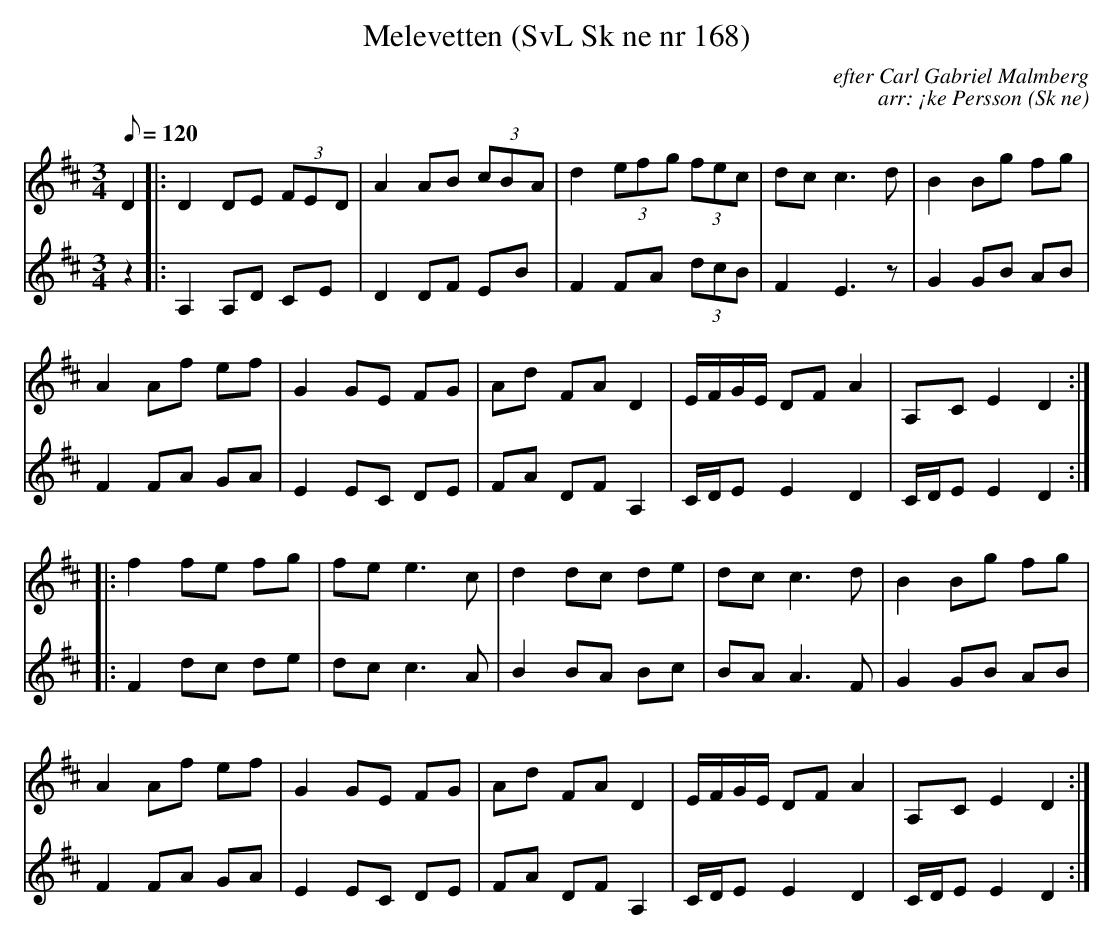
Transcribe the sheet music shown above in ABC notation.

X:1
T:Melevetten (SvL Sk ne nr 168)
C:efter Carl Gabriel Malmberg
C:arr: ¡ke Persson
M:3/4
L:1/8
O:Sk ne
Q:120
K:D
V:1
D2 |: D2 DE (3FED | A2 AB (3cBA | d2 (3efg (3fec | dc c3 d | B2 Bg fg |
 A2 Af ef | G2 GE FG | Ad FA D2 | E/2F/2G/2E/2 DF A2 | A,C E2 D2 ::
f2 fe fg | fe e3 c | d2 dc de | dc c3 d | B2 Bg fg |
 A2 Af ef | G2 GE FG | Ad FA D2 | E/2F/2G/2E/2 DF A2 | A,C E2 D2 :|
V:2
z2 |: A,2 A,D CE | D2 DF EB | F2 FA (3dcB | F2 E3 z | G2 GB AB |
 F2 FA GA | E2 EC DE | FA DF A,2 | C/2D/2E E2 D2 | C/2D/2E E2 D2 ::
F2 dc de | dc c3 A | B2 BA Bc | BA A3 F |G2 GB AB |
 F2 FA GA | E2 EC DE | FA DF A,2 | C/2D/2E E2 D2 | C/2D/2E E2 D2 :|
